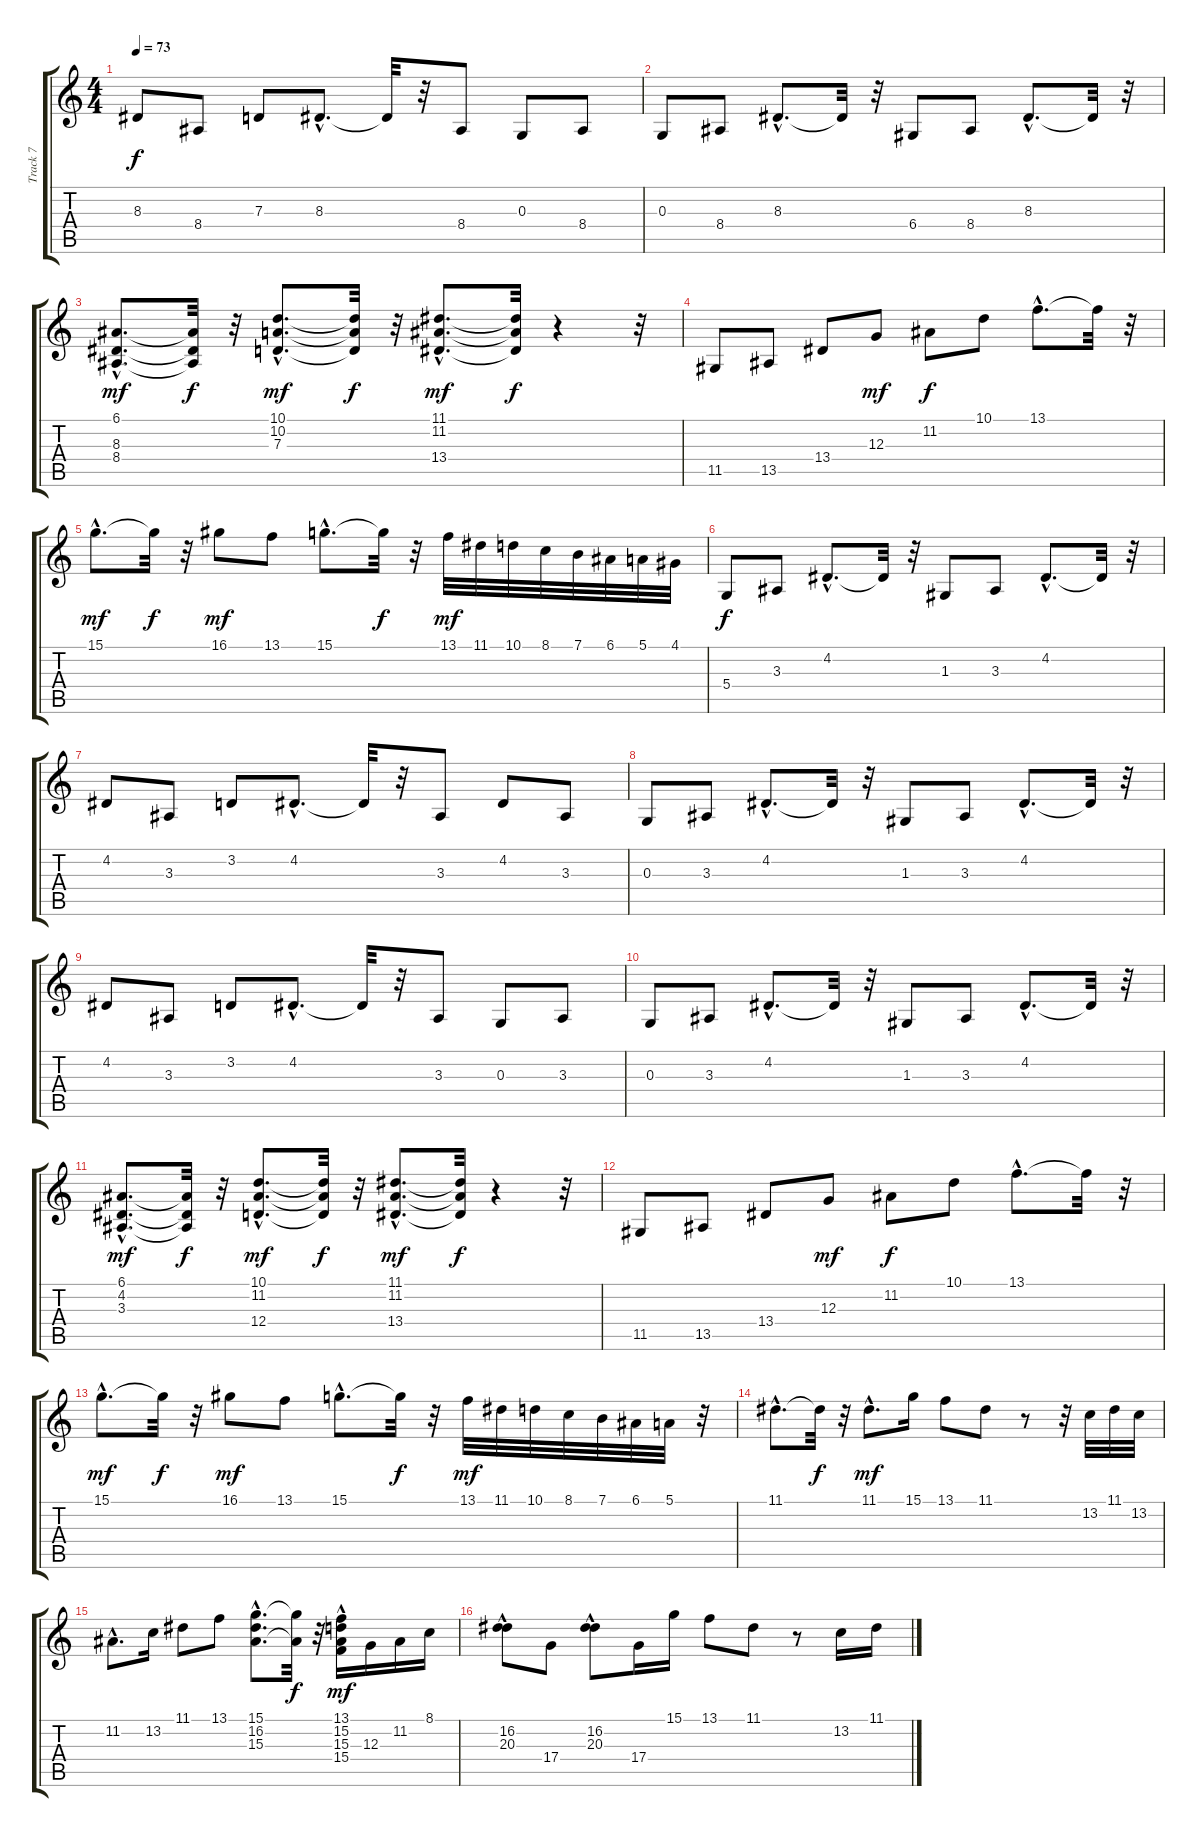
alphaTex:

\track ("Track 7" "Track 7") {instrument stringensemble1}
\staff {score tabs}
\tuning (E4 B3 G3 D3 A2 E2) {hide}
\ts (4 4)
\tempo 73
\clef g2
\ks c
8.3.8{dy f} 8.4.8 7.3.8 8.3{hac}.8{d} 8.3{t}.32 r.32 8.4.8 0.3.8 8.4.8 |
0.3.8 8.4.8 8.3{hac}.8{d} 8.3{t}.32 r.32 6.4.8 8.4.8 8.3{hac}.8{d} 8.3{t}.32 r.32 |
(6.1{hac} 8.3{hac} 8.4{hac}).8{d dy mf} (6.1{t} 8.3{t} 8.4{t}).32{dy f} r.32 (10.1{hac} 10.2{hac} 7.3{hac}).8{d dy mf} (10.1{t} 10.2{t} 7.3{t}).32{dy f} r.32 (11.1{hac} 11.2{hac} 13.4{hac}).8{d dy mf} (11.1{t} 11.2{t} 13.4{t}).32{dy f} r.4 r.32 |
11.5.8 13.5.8 13.4.8 12.3.8{dy mf} 11.2.8{dy f} 10.1.8 13.1{hac}.8{d} 13.1{t}.32 r.32 |
15.1{hac}.8{d dy mf} 15.1{t}.32{dy f} r.32 16.1.8{dy mf} 13.1.8 15.1{hac}.8{d} 15.1{t}.32{dy f} r.32 13.1.32{dy mf} 11.1.32 10.1.32 8.1.32 7.1.32 6.1.32 5.1.32 4.1.32 |
5.4.8{dy f} 3.3.8 4.2{hac}.8{d} 4.2{t}.32 r.32 1.3.8 3.3.8 4.2{hac}.8{d} 4.2{t}.32 r.32 |
4.2.8 3.3.8 3.2.8 4.2{hac}.8{d} 4.2{t}.32 r.32 3.3.8 4.2.8 3.3.8 |
0.3.8 3.3.8 4.2{hac}.8{d} 4.2{t}.32 r.32 1.3.8 3.3.8 4.2{hac}.8{d} 4.2{t}.32 r.32 |
4.2.8 3.3.8 3.2.8 4.2{hac}.8{d} 4.2{t}.32 r.32 3.3.8 0.3.8 3.3.8 |
0.3.8 3.3.8 4.2{hac}.8{d} 4.2{t}.32 r.32 1.3.8 3.3.8 4.2{hac}.8{d} 4.2{t}.32 r.32 |
(6.1{hac} 4.2{hac} 3.3{hac}).8{d dy mf} (6.1{t} 4.2{t} 3.3{t}).32{dy f} r.32 (10.1{hac} 11.2{hac} 12.4{hac}).8{d dy mf} (10.1{t} 11.2{t} 12.4{t}).32{dy f} r.32 (11.1{hac} 11.2{hac} 13.4{hac}).8{d dy mf} (11.1{t} 11.2{t} 13.4{t}).32{dy f} r.4 r.32 |
11.5.8 13.5.8 13.4.8 12.3.8{dy mf} 11.2.8{dy f} 10.1.8 13.1{hac}.8{d} 13.1{t}.32 r.32 |
15.1{hac}.8{d dy mf} 15.1{t}.32{dy f} r.32 16.1.8{dy mf} 13.1.8 15.1{hac}.8{d} 15.1{t}.32{dy f} r.32 13.1.32{dy mf} 11.1.32 10.1.32 8.1.32 7.1.32 6.1.32 5.1.32 r.32 |
11.1{hac}.8{d volume 10} 11.1{t}.32{dy f} r.32 11.1{hac}.8{d dy mf} 15.1.16 13.1.8 11.1.8 r.8 r.32 13.2.32 11.1.32 13.2.32 |
11.2{hac}.8{d} 13.2.16 11.1.8 13.1.8 (15.1{hac} 16.2 15.3{hac}).8{d} (15.1{t} 15.3{t}).32{dy f} r.32 (13.1{hac} 15.2 15.3 15.4).16{dy mf} 12.3.16 11.2.16 8.1.16 |
(16.2{hac} 20.3{hac}).8 17.4.8 (16.2{hac} 20.3{hac}).8 17.4.16 15.1.16 13.1.8 11.1.8 r.8 13.2.16 11.1.16
